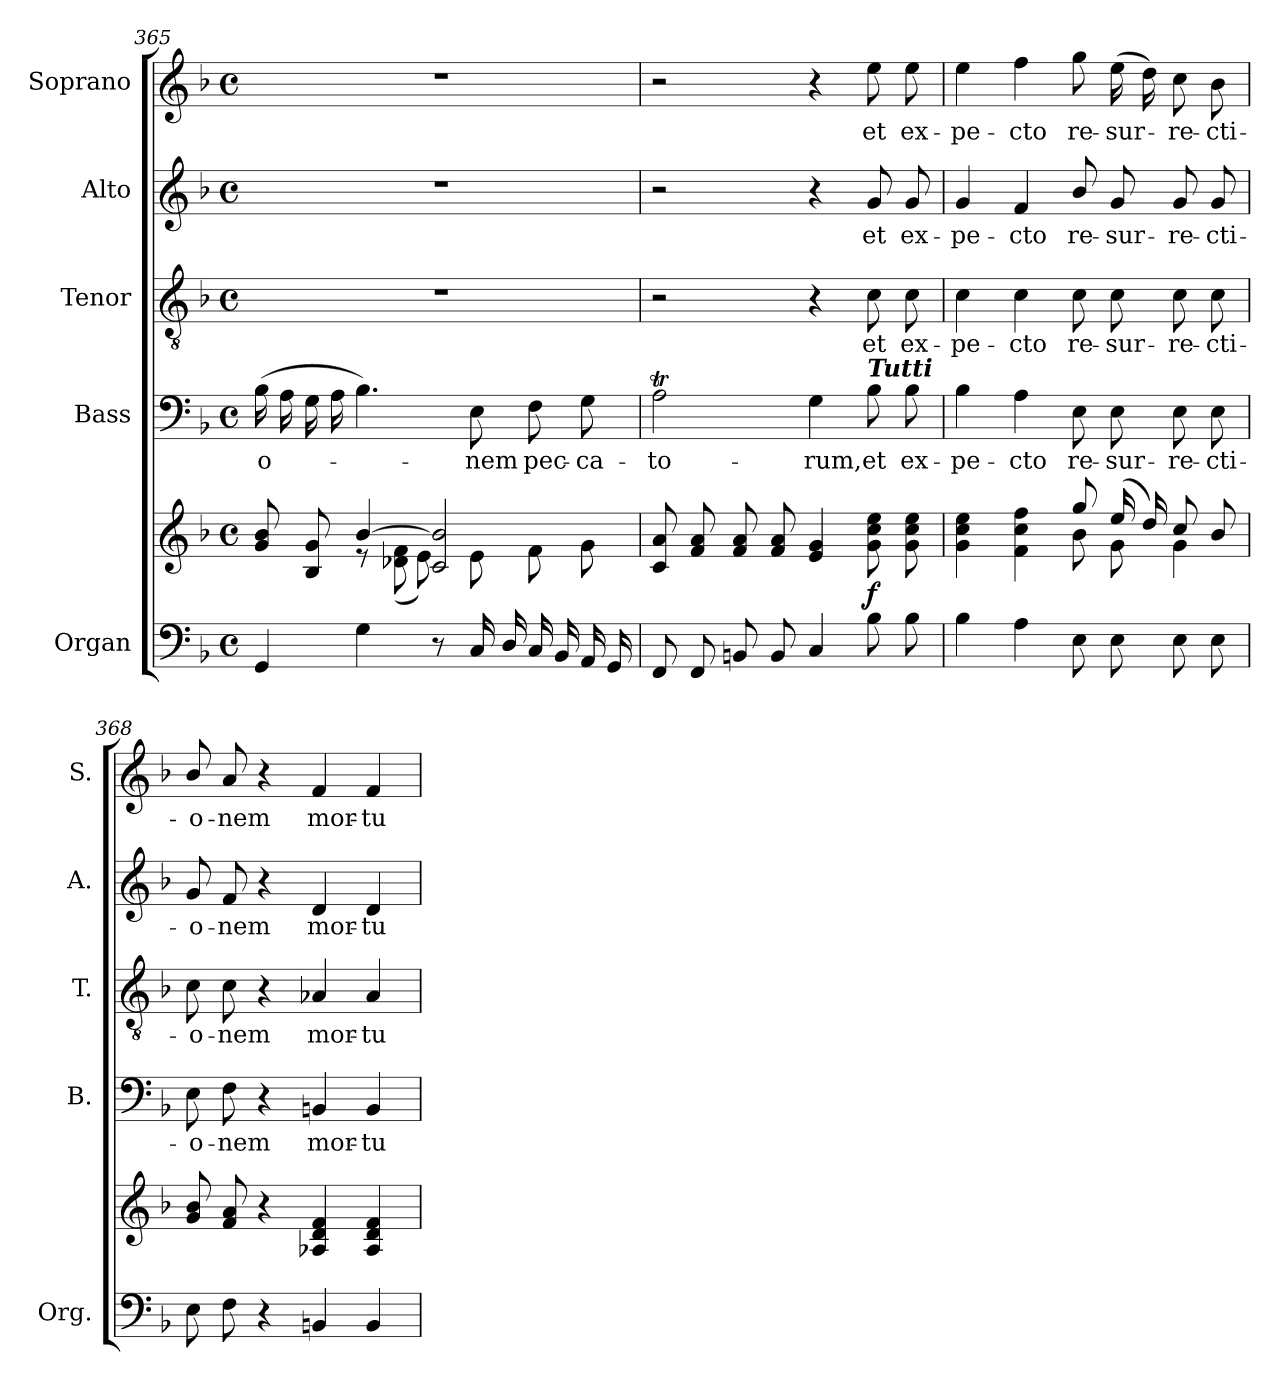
**kern	**kern	**dynam	**kern	**text	**kern	**text	**kern	**text	**kern	**text
*part5	*part5	*part5	*part4	*part4	*part3	*part3	*part2	*part2	*part1	*part1
*staff6	*staff5	*staff5/6	*staff4	*staff4	*staff3	*staff3	*staff2	*staff2	*staff1	*staff1
*I"Organ	*	*	*I"Bass	*	*I"Tenor	*	*I"Alto	*	*I"Soprano	*
*I'Org.	*	*	*I'B.	*	*I'T.	*	*I'A.	*	*I'S.	*
*clefF4	*clefG2	*	*clefF4	*	*clefGv2	*	*clefG2	*	*clefG2	*
*	*	*	*	*	*ITrd7c12	*	*	*	*	*
*k[b-]	*k[b-]	*	*k[b-]	*	*k[b-]	*	*k[b-]	*	*k[b-]	*
*F:	*F:	*	*F:	*	*F:	*	*F:	*	*F:	*
*M4/4	*M4/4	*	*M4/4	*	*M4/4	*	*M4/4	*	*M4/4	*
*met(c)	*met(c)	*	*met(c)	*	*met(c)	*	*met(c)	*	*met(c)	*
=365	=365	=365	=365	=365	=365	=365	=365	=365	=365	=365
*	*^	*	*	*	*	*	*	*	*	*
!	!	!	!	!	!LO:LY:b:color=#000000	!	!	!	!	!	!
4GGi/	8gi/ 8b-i	4ryy	.	(16B-i\	-o-	1r	.	1r	.	1r	.
.	.	.	.	16Ai\	.	.	.	.	.	.	.
.	8B-i/ 8gi	.	.	16Gi\	.	.	.	.	.	.	.
.	.	.	.	16Ai\	.	.	.	.	.	.	.
4Gi\	[4b-i/	8r	.	4.B-i\)	.	.	.	.	.	.	.
.	.	(8d-Xi\ 8fi	.	.	.	.	.	.	.	.	.
8r	2ci/ 2b-i]	8ei\)	.	.	.	.	.	.	.	.	.
!	!	!	!	!	!LO:LY:b:color=#000000	!	!	!	!	!	!
16Ci/	.	8ei\	.	8Ei\	-nem	.	.	.	.	.	.
16Di/	.	.	.	.	.	.	.	.	.	.	.
!	!	!	!	!	!LO:LY:b:color=#000000	!	!	!	!	!	!
16Ci/	.	8fi\	.	8Fi\	pec-	.	.	.	.	.	.
16BB-i/	.	.	.	.	.	.	.	.	.	.	.
!	!	!	!	!	!LO:LY:b:color=#000000	!	!	!	!	!	!
16AAi/	.	8gi\	.	8Gi\	-ca-	.	.	.	.	.	.
16GGi/	.	.	.	.	.	.	.	.	.	.	.
*	*v	*v	*	*	*	*	*	*	*	*	*
=366	=366	=366	=366	=366	=366	=366	=366	=366	=366	=366
!	!	!	!	!LO:LY:b:color=#000000	!	!	!	!	!	!
8FFi/	8ci/ 8ai	.	2Ati\	-to-	2r	.	2r	.	2r	.
8FFi/	8fi/ 8ai	.	.	.	.	.	.	.	.	.
8BBni/	8fi/ 8ai	.	.	.	.	.	.	.	.	.
8BBi/	8fi/ 8ai	.	.	.	.	.	.	.	.	.
!	!	!	!	!LO:LY:b:color=#000000	!	!	!	!	!	!
4Ci/	4ei/ 4gi	.	4Gi\	-rum,	4r	.	4r	.	4r	.
!	!	!	!	!LO:LY:b:color=#000000	!	!	!	!	!	!
!	!	!	!	!	!	!LO:LY:b:color=#000000	!	!	!	!
!	!	!	!	!	!	!	!	!LO:LY:b:color=#000000	!	!
!	!	!	!LO:TX:a:Bi:t=Tutti	!	!	!	!	!	!	!
!	!	!	!	!	!	!	!	!	!	!LO:LY:b:color=#000000
8B-i\	8gi\ 8cci 8eei	f	8B-i\	et	8Ci\	et	8gi/	et	8eei\	et
!	!	!	!	!LO:LY:b:color=#000000	!	!	!	!	!	!
!	!	!	!	!	!	!LO:LY:b:color=#000000	!	!	!	!
!	!	!	!	!	!	!	!	!LO:LY:b:color=#000000	!	!
!	!	!	!	!	!	!	!	!	!	!LO:LY:b:color=#000000
8B-i\	8gi\ 8cci 8eei	.	8B-i\	ex-	8Ci\	ex-	8gi/	ex-	8eei\	ex-
=367	=367	=367	=367	=367	=367	=367	=367	=367	=367	=367
*	*^	*	*	*	*	*	*	*	*	*
!	!	!	!	!	!LO:LY:b:color=#000000	!	!	!	!	!	!
!	!	!	!	!	!	!	!LO:LY:b:color=#000000	!	!	!	!
!	!	!	!	!	!	!	!	!	!LO:LY:b:color=#000000	!	!
!	!	!	!	!	!	!	!	!	!	!	!LO:LY:b:color=#000000
4B-i\	4gi\ 4cci 4eei	2ryy	.	4B-i\	-pe-	4Ci\	-pe-	4gi/	-pe-	4eei\	-pe-
!	!	!	!	!	!LO:LY:b:color=#000000	!	!	!	!	!	!
!	!	!	!	!	!	!	!LO:LY:b:color=#000000	!	!	!	!
!	!	!	!	!	!	!	!	!	!LO:LY:b:color=#000000	!	!
!	!	!	!	!	!	!	!	!	!	!	!LO:LY:b:color=#000000
4Ai\	4fi\ 4cci 4ffi	.	.	4Ai\	-cto	4Ci\	-cto	4fi/	-cto	4ffi\	-cto
!	!	!	!	!	!LO:LY:b:color=#000000	!	!	!	!	!	!
!	!	!	!	!	!	!	!LO:LY:b:color=#000000	!	!	!	!
!	!	!	!	!	!	!	!	!	!LO:LY:b:color=#000000	!	!
!	!	!	!	!	!	!	!	!	!	!	!LO:LY:b:color=#000000
8Ei\	8ggi/	8b-i\	.	8Ei\	re-	8Ci\	re-	8b-i/	re-	8ggi\	re-
!	!	!	!	!	!LO:LY:b:color=#000000	!	!	!	!	!	!
!	!	!	!	!	!	!	!LO:LY:b:color=#000000	!	!	!	!
!	!	!	!	!	!	!	!	!	!LO:LY:b:color=#000000	!	!
!	!	!	!	!	!	!	!	!	!	!	!LO:LY:b:color=#000000
8Ei\	(16eei/	8gi\	.	8Ei\	-sur-	8Ci\	-sur-	8gi/	-sur-	(16eei\	-sur-
.	16ddi/)	.	.	.	.	.	.	.	.	16ddi\)	.
!	!	!	!	!	!LO:LY:b:color=#000000	!	!	!	!	!	!
!	!	!	!	!	!	!	!LO:LY:b:color=#000000	!	!	!	!
!	!	!	!	!	!	!	!	!	!LO:LY:b:color=#000000	!	!
!	!	!	!	!	!	!	!	!	!	!	!LO:LY:b:color=#000000
8Ei\	8cci/	4gi\	.	8Ei\	-re-	8Ci\	-re-	8gi/	-re-	8cci\	-re-
!	!	!	!	!	!LO:LY:b:color=#000000	!	!	!	!	!	!
!	!	!	!	!	!	!	!LO:LY:b:color=#000000	!	!	!	!
!	!	!	!	!	!	!	!	!	!LO:LY:b:color=#000000	!	!
!	!	!	!	!	!	!	!	!	!	!	!LO:LY:b:color=#000000
8Ei\	8b-i/	.	.	8Ei\	-cti-	8Ci\	-cti-	8gi/	-cti-	8b-i\	-cti-
*	*v	*v	*	*	*	*	*	*	*	*	*
!!LO:PB:g=z
=368	=368	=368	=368	=368	=368	=368	=368	=368	=368	=368
!	!	!	!	!LO:LY:b:color=#000000	!	!	!	!	!	!
!	!	!	!	!	!	!LO:LY:b:color=#000000	!	!	!	!
!	!	!	!	!	!	!	!	!LO:LY:b:color=#000000	!	!
!	!	!	!	!	!	!	!	!	!	!LO:LY:b:color=#000000
8Ei\	8gi/ 8b-i	.	8Ei\	-o-	8Ci\	-o-	8gi/	-o-	8b-i/	-o-
!	!	!	!	!LO:LY:b:color=#000000	!	!	!	!	!	!
!	!	!	!	!	!	!LO:LY:b:color=#000000	!	!	!	!
!	!	!	!	!	!	!	!	!LO:LY:b:color=#000000	!	!
!	!	!	!	!	!	!	!	!	!	!LO:LY:b:color=#000000
8Fi\	8fi/ 8ai	.	8Fi\	-nem	8Ci\	-nem	8fi/	-nem	8ai/	-nem
4r	4r	.	4r	.	4r	.	4r	.	4r	.
!	!	!	!	!LO:LY:b:color=#000000	!	!	!	!	!	!
!	!	!	!	!	!	!LO:LY:b:color=#000000	!	!	!	!
!	!	!	!	!	!	!	!	!LO:LY:b:color=#000000	!	!
*	*MM60	*	*	*	*	*	*	*	*MM60	*
!	!	!	!	!	!	!	!	!	!	!LO:LY:b:color=#000000
4BBni/	4A-Xi/ 4di 4fi	.	4BBni/	mor-	4AA-Xi/	mor-	4di/	mor-	4fi/	mor-
!	!	!	!	!LO:LY:b:color=#000000	!	!	!	!	!	!
!	!	!	!	!	!	!LO:LY:b:color=#000000	!	!	!	!
!	!	!	!	!	!	!	!	!LO:LY:b:color=#000000	!	!
!	!	!	!	!	!	!	!	!	!	!LO:LY:b:color=#000000
4BBi/	4A-i/ 4di 4fi	.	4BBi/	-tu-	4AA-i/	-tu-	4di/	-tu-	4fi/	-tu-
=	=	=	=	=	=	=	=	=	=	=
*-	*-	*-	*-	*-	*-	*-	*-	*-	*-	*-
